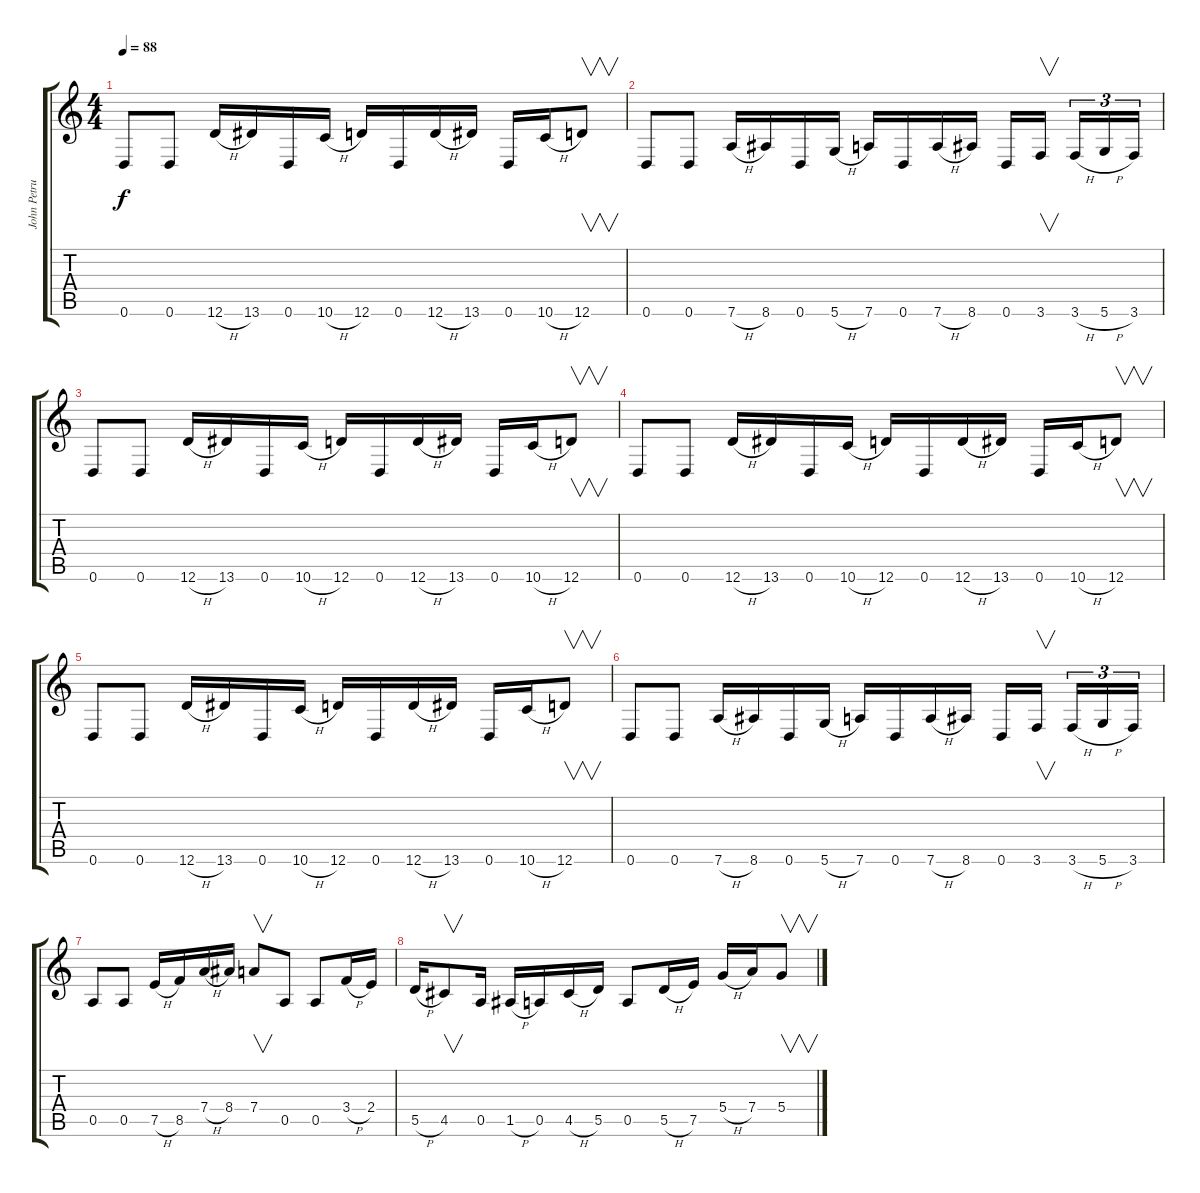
\track ("John Petrucci - 6 Strings Guitar Dropped" "John Petru") {instrument acousticguitarsteel}
\staff {score tabs}
\tuning (E4 B3 G3 D3 A2 D2) {hide}
\ts (4 4)
\tempo 88
\clef g2
\ks c
0.6.8{dy f} 0.6.8 12.6{h}.16 13.6.16 0.6.16 10.6{h}.16 12.6.16 0.6.16 12.6{h}.16 13.6.16 0.6.16 10.6{h}.16 12.6.8{v} |
0.6.8 0.6.8 7.6{h}.16 8.6.16 0.6.16 5.6{h}.16 7.6.16 0.6.16 7.6{h}.16 8.6.16 0.6.16 3.6.16{v} 3.6{h}.16{tu (3 2)} 5.6{h}.16{tu (3 2)} 3.6.16{tu (3 2)} |
0.6.8 0.6.8 12.6{h}.16 13.6.16 0.6.16 10.6{h}.16 12.6.16 0.6.16 12.6{h}.16 13.6.16 0.6.16 10.6{h}.16 12.6.8{v} |
0.6.8 0.6.8 12.6{h}.16 13.6.16 0.6.16 10.6{h}.16 12.6.16 0.6.16 12.6{h}.16 13.6.16 0.6.16 10.6{h}.16 12.6.8{v} |
0.6.8 0.6.8 12.6{h}.16 13.6.16 0.6.16 10.6{h}.16 12.6.16 0.6.16 12.6{h}.16 13.6.16 0.6.16 10.6{h}.16 12.6.8{v} |
0.6.8 0.6.8 7.6{h}.16 8.6.16 0.6.16 5.6{h}.16 7.6.16 0.6.16 7.6{h}.16 8.6.16 0.6.16 3.6.16{v} 3.6{h}.16{tu (3 2)} 5.6{h}.16{tu (3 2)} 3.6.16{tu (3 2)} |
0.5.8 0.5.8 7.5{h}.16 8.5.16 7.4{h}.16 8.4.16 7.4.8{v} 0.5.8 0.5.8 3.4{h}.16 2.4.16 |
5.5{h}.16 4.5.8{v} 0.5.16 1.5{h}.16 0.5.16 4.5{h}.16 5.5.16 0.5.8 5.5{h}.16 7.5.16 5.4{h}.16 7.4.16 5.4.8{v}
